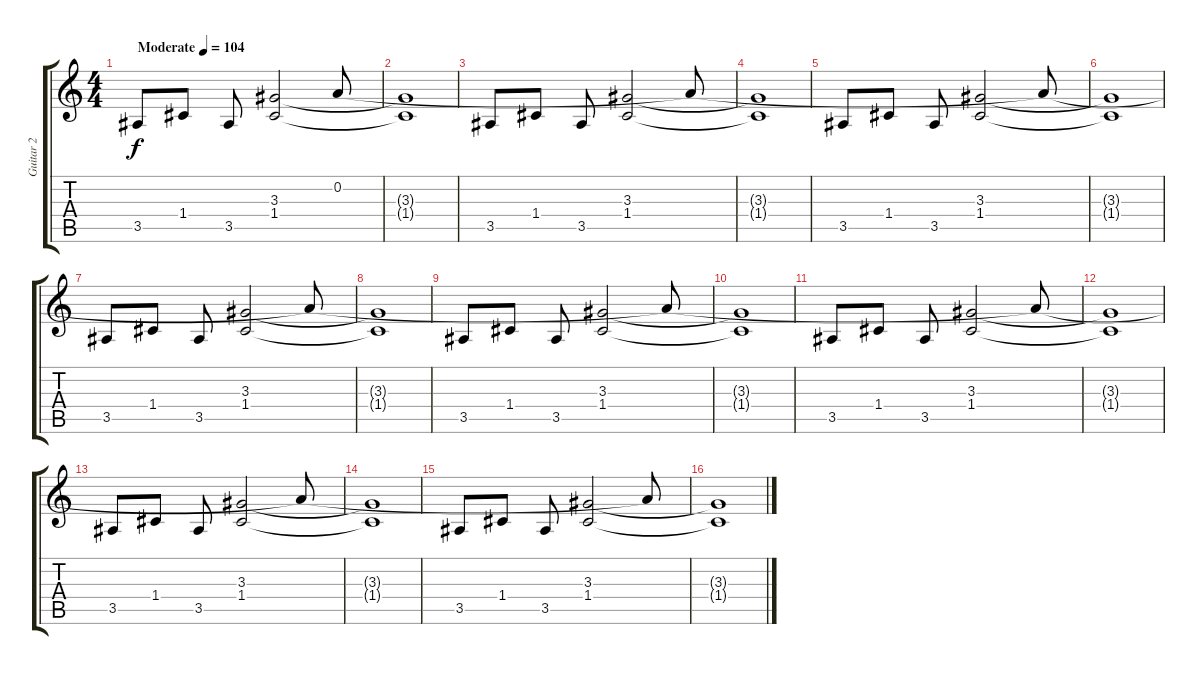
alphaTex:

\track ("Guitar 2" "Guitar 2") {instrument acousticguitarsteel}
\staff {score tabs}
\tuning (D4 A3 F3 C3 G2 C2) {hide}
\ts (4 4)
\tempo (104 "Moderate")
\clef g2
\ks c
3.5.8{dy f instrument acousticguitarsteel} 1.4.8 3.5.8 (3.3 1.4).2 0.2.8 |
(3.3{t} 1.4{t}).1 |
3.5.8 1.4.8 3.5.8 (3.3 1.4).2 0.2{t}.8 |
(3.3{t} 1.4{t}).1 |
3.5.8 1.4.8 3.5.8 (3.3 1.4).2 0.2{t}.8 |
(3.3{t} 1.4{t}).1 |
3.5.8 1.4.8 3.5.8 (3.3 1.4).2 0.2{t}.8 |
(3.3{t} 1.4{t}).1 |
3.5.8 1.4.8 3.5.8 (3.3 1.4).2 0.2{t}.8 |
(3.3{t} 1.4{t}).1 |
3.5.8 1.4.8 3.5.8 (3.3 1.4).2 0.2{t}.8 |
(3.3{t} 1.4{t}).1 |
3.5.8 1.4.8 3.5.8 (3.3 1.4).2 0.2{t}.8 |
(3.3{t} 1.4{t}).1 |
3.5.8 1.4.8 3.5.8 (3.3 1.4).2 0.2{t}.8 |
(3.3{t} 1.4{t}).1
